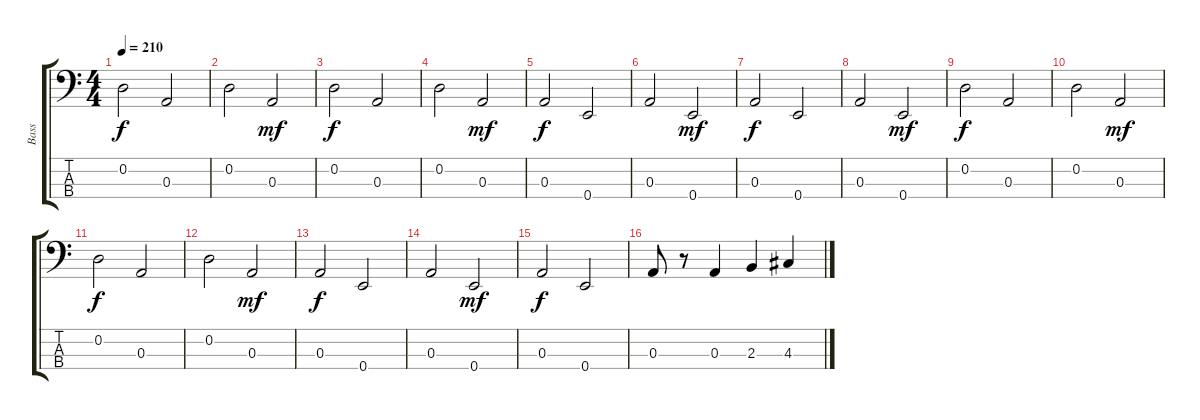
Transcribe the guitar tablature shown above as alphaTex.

\track ("Bass  " "Bass  ") {instrument electricbassfinger}
\staff {score tabs}
\tuning (G2 D2 A1 E1) {hide}
\ts (4 4)
\tempo 210
\clef f4
\ks c
0.2.2{dy f} 0.3.2 |
0.2.2 0.3.2{dy mf} |
0.2.2{dy f} 0.3.2 |
0.2.2 0.3.2{dy mf} |
0.3.2{dy f} 0.4.2 |
0.3.2 0.4.2{dy mf} |
0.3.2{dy f} 0.4.2 |
0.3.2 0.4.2{dy mf} |
0.2.2{dy f} 0.3.2 |
0.2.2 0.3.2{dy mf} |
0.2.2{dy f} 0.3.2 |
0.2.2 0.3.2{dy mf} |
0.3.2{dy f} 0.4.2 |
0.3.2 0.4.2{dy mf} |
0.3.2{dy f} 0.4.2 |
0.3.8 r.8 0.3.4 2.3.4 4.3.4
